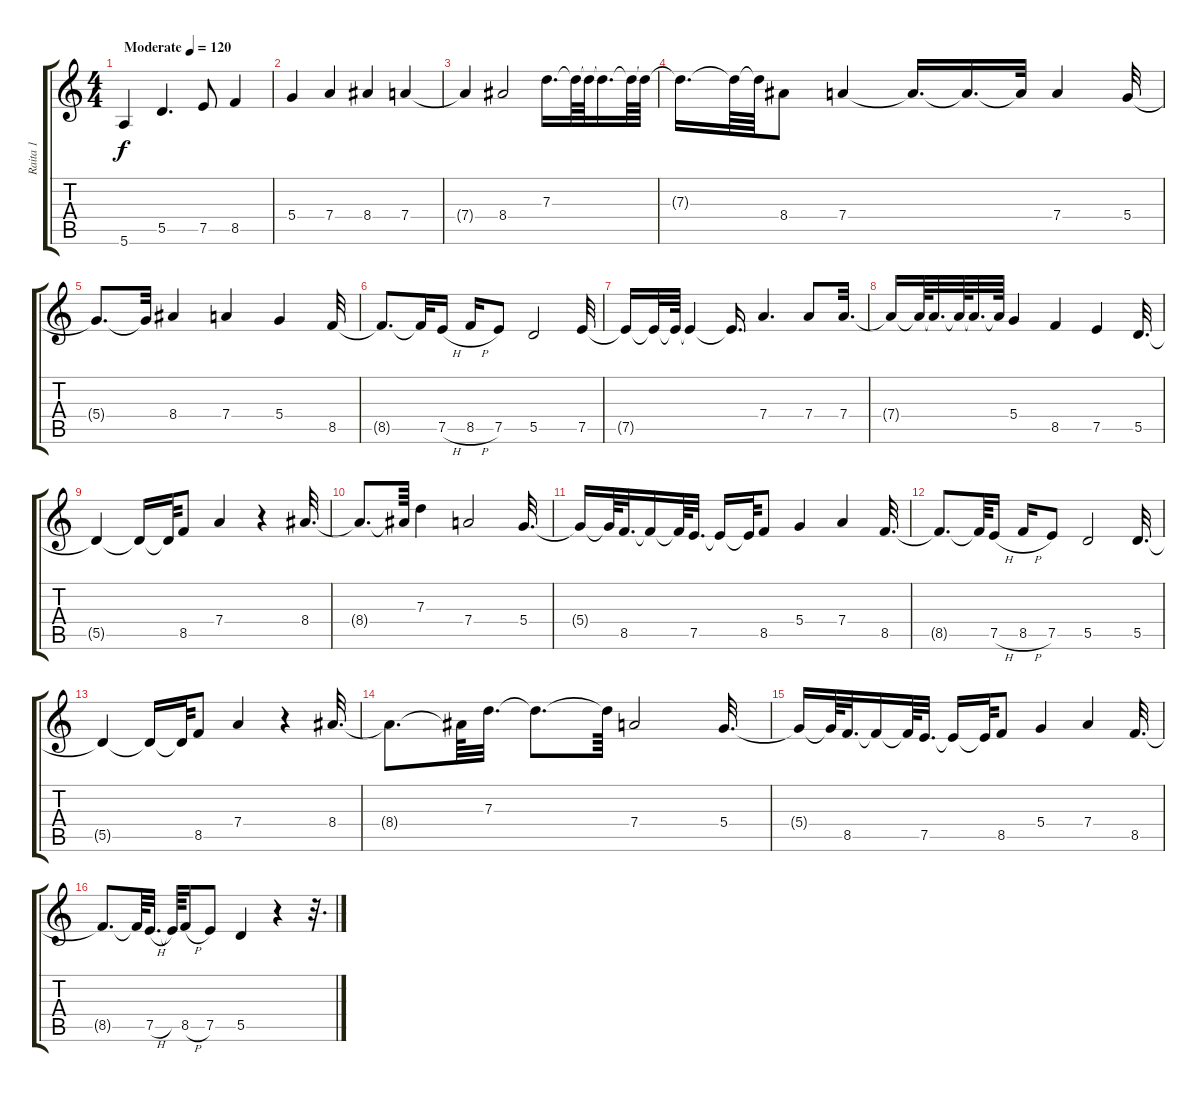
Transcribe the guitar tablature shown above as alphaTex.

\track ("Raita 1" "Raita 1") {instrument overdrivenguitar}
\staff {score tabs}
\tuning (E4 B3 G3 D3 A2 E2) {hide}
\ts (4 4)
\tempo (120 "Moderate")
\clef g2
\ks c
5.6.4{dy f instrument overdrivenguitar} 5.5.4{d} 7.5.8 8.5.4 |
5.4.4 7.4.4 8.4.4 7.4.4 |
7.4{t}.4 8.4.2 7.3.16{d} 7.3{t}.64 7.3{t}.64 7.3{t}.16{d} 7.3{t}.64 7.3{t}.64 |
7.3{t}.16{d} 7.3{t}.64 7.3{t}.64 8.4.8 7.4.4 7.4{t}.16{d} 7.4{t}.16{d} 7.4{t}.32 7.4.4 5.4.32 |
5.4{t}.8{d} 5.4{t}.32 8.4.4 7.4.4 5.4.4 8.5.32 |
8.5{t}.8{d} 8.5{t}.32 7.5{h}.16 8.5{h}.16 7.5.8 5.5.2 7.5.32 |
7.5{t}.16 7.5{t}.32 7.5{t}.64 7.5{t}.4 7.5{t}.16{d} 7.4.4{d} 7.4.8 7.4.32{d} |
7.4{t}.16 7.4{t}.64 7.4{t}.32{d} 7.4{t}.64 7.4{t}.32{d} 7.4{t}.64 5.4.4 8.5.4 7.5.4 5.5.32{d} |
5.5{t}.4 5.5{t}.16 5.5{t}.64 8.5.8 7.4.4 r.4 8.4.32{d} |
8.4{t}.8{d} 8.4{t}.64 7.3.4 7.4.2 5.4.32{d} |
5.4{t}.16 5.4{t}.64 8.5.32{d} 8.5{t}.16 8.5{t}.64 7.5.32{d} 7.5{t}.16 7.5{t}.64 8.5.8 5.4.4 7.4.4 8.5.32{d} |
8.5{t}.8{d} 8.5{t}.64 7.5{h}.16 8.5{h}.16 7.5.8 5.5.2 5.5.32{d} |
5.5{t}.4 5.5{t}.16 5.5{t}.64 8.5.8 7.4.4 r.4 8.4.32{d} |
8.4{t}.8{d} 8.4{t}.64 7.3.32{d} 7.3{t}.8{d} 7.3{t}.64 7.4.2 5.4.32{d} |
5.4{t}.16 5.4{t}.64 8.5.32{d} 8.5{t}.16 8.5{t}.64 7.5.32{d} 7.5{t}.16 7.5{t}.64 8.5.8 5.4.4 7.4.4 8.5.32{d} |
8.5{t}.8{d} 8.5{t}.64 7.5{h}.32{d} 7.5{t}.64 8.5{h}.16 7.5.8 5.5.4 r.4 r.32{d}
